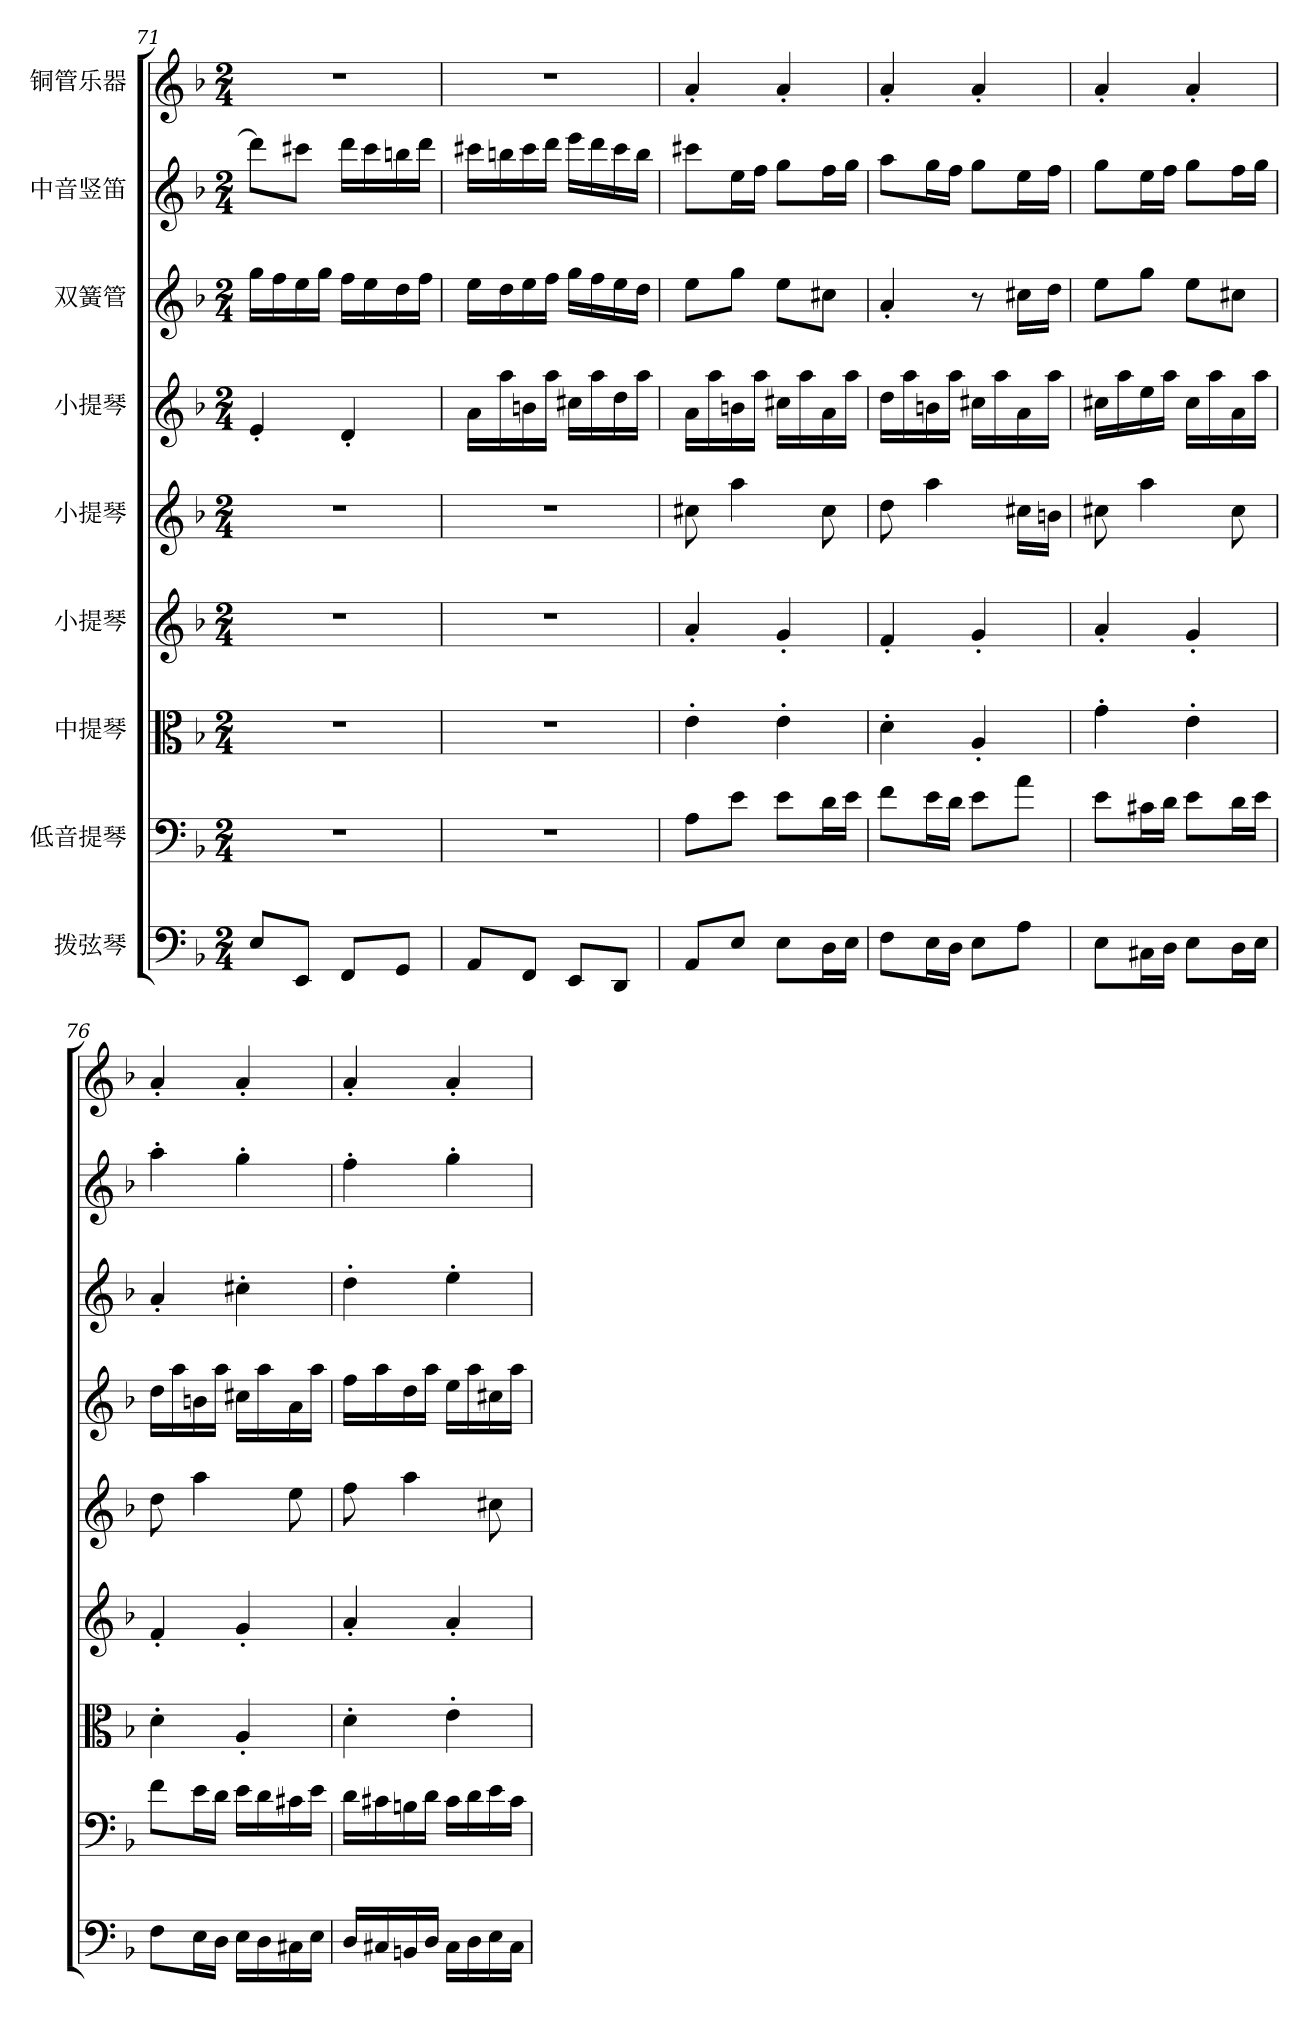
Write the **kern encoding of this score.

**kern	**kern	**kern	**kern	**kern	**kern	**kern	**kern	**kern
*part9	*part8	*part7	*part6	*part5	*part4	*part3	*part2	*part1
*staff9	*staff8	*staff7	*staff6	*staff5	*staff4	*staff3	*staff2	*staff1
*I"拨弦琴	*I"低音提琴	*I"中提琴	*I"小提琴	*I"小提琴	*I"小提琴	*I"双簧管	*I"中音竖笛	*I"铜管乐器
*clefF4	*clefF4	*clefC3	*clefG2	*clefG2	*clefG2	*clefG2	*clefG2	*clefG2
*	*ITrd7c12	*	*	*	*	*	*	*
*k[b-]	*k[b-]	*k[b-]	*k[b-]	*k[b-]	*k[b-]	*k[b-]	*k[b-]	*k[b-]
*M2/4	*M2/4	*M2/4	*M2/4	*M2/4	*M2/4	*M2/4	*M2/4	*M2/4
=71	=71	=71	=71	=71	=71	=71	=71	=71
8E/L	2r	2r	2r	2r	4e'/	16gg\LL	8ddd\L]	2r
.	.	.	.	.	.	16ff\	.	.
8EE/J	.	.	.	.	.	16ee\	8ccc#X\J	.
.	.	.	.	.	.	16gg\JJ	.	.
8FF/L	.	.	.	.	4d'/	16ff\LL	16ddd\LL	.
.	.	.	.	.	.	16ee\	16ccc#\	.
8GG/J	.	.	.	.	.	16dd\	16bbn\	.
.	.	.	.	.	.	16ff\JJ	16ddd\JJ	.
=72	=72	=72	=72	=72	=72	=72	=72	=72
8AA/L	2r	2r	2r	2r	16a\LL	16ee\LL	16ccc#X\LL	2r
.	.	.	.	.	16aa\	16dd\	16bbn\	.
8FF/J	.	.	.	.	16bn\	16ee\	16ccc#\	.
.	.	.	.	.	16aa\JJ	16ff\JJ	16ddd\JJ	.
8EE/L	.	.	.	.	16cc#X\LL	16gg\LL	16eee\LL	.
.	.	.	.	.	16aa\	16ff\	16ddd\	.
8DD/J	.	.	.	.	16dd\	16ee\	16ccc#\	.
.	.	.	.	.	16aa\JJ	16dd\JJ	16bb\JJ	.
!!LO:PB:g=z
=73	=73	=73	=73	=73	=73	=73	=73	=73
8AA/L	8AA\L	4e'\	4a'/	8cc#X\	16a\LL	8ee\L	8ccc#X\L	4a'/
.	.	.	.	.	16aa\	.	.	.
8E/J	8E\J	.	.	4aa\	16bn\	8gg\J	16ee\L	.
.	.	.	.	.	16aa\JJ	.	16ff\JJ	.
8E\L	8E\L	4e'\	4g'/	.	16cc#X\LL	8ee\L	8gg\L	4a'/
.	.	.	.	.	16aa\	.	.	.
16D\L	16D\L	.	.	8cc#\	16a\	8cc#X\J	16ff\L	.
16E\JJ	16E\JJ	.	.	.	16aa\JJ	.	16gg\JJ	.
=74	=74	=74	=74	=74	=74	=74	=74	=74
8F\L	8F\L	4d'\	4f'/	8dd\	16dd\LL	4a'/	8aa\L	4a'/
.	.	.	.	.	16aa\	.	.	.
16E\L	16E\L	.	.	4aa\	16bn\	.	16gg\L	.
16D\JJ	16D\JJ	.	.	.	16aa\JJ	.	16ff\JJ	.
8E\L	8E\L	4A'/	4g'/	.	16cc#X\LL	8r	8gg\L	4a'/
.	.	.	.	.	16aa\	.	.	.
8A\J	8A\J	.	.	16cc#X\LL	16a\	16cc#X\LL	16ee\L	.
.	.	.	.	16bn\JJ	16aa\JJ	16dd\JJ	16ff\JJ	.
=75	=75	=75	=75	=75	=75	=75	=75	=75
8E\L	8E\L	4g'\	4a'/	8cc#X\	16cc#X\LL	8ee\L	8gg\L	4a'/
.	.	.	.	.	16aa\	.	.	.
16C#X\L	16C#X\L	.	.	4aa\	16ee\	8gg\J	16ee\L	.
16D\JJ	16D\JJ	.	.	.	16aa\JJ	.	16ff\JJ	.
8E\L	8E\L	4e'\	4g'/	.	16cc#\LL	8ee\L	8gg\L	4a'/
.	.	.	.	.	16aa\	.	.	.
16D\L	16D\L	.	.	8cc#\	16a\	8cc#X\J	16ff\L	.
16E\JJ	16E\JJ	.	.	.	16aa\JJ	.	16gg\JJ	.
!!LO:PB:g=z
=76	=76	=76	=76	=76	=76	=76	=76	=76
8F\L	8F\L	4d'\	4f'/	8dd\	16dd\LL	4a'/	4aa'\	4a'/
.	.	.	.	.	16aa\	.	.	.
16E\L	16E\L	.	.	4aa\	16bn\	.	.	.
16D\JJ	16D\JJ	.	.	.	16aa\JJ	.	.	.
16E\LL	16E\LL	4A'/	4g'/	.	16cc#X\LL	4cc#X'\	4gg'\	4a'/
16D\	16D\	.	.	.	16aa\	.	.	.
16C#X\	16C#X\	.	.	8ee\	16a\	.	.	.
16E\JJ	16E\JJ	.	.	.	16aa\JJ	.	.	.
=77	=77	=77	=77	=77	=77	=77	=77	=77
16D/LL	16D\LL	4d'\	4a'/	8ff\	16ff\LL	4dd'\	4ff'\	4a'/
16C#X/	16C#X\	.	.	.	16aa\	.	.	.
16BBn/	16BBn\	.	.	4aa\	16dd\	.	.	.
16D/JJ	16D\JJ	.	.	.	16aa\JJ	.	.	.
16C#\LL	16C#\LL	4e'\	4a'/	.	16ee\LL	4ee'\	4gg'\	4a'/
16D\	16D\	.	.	.	16aa\	.	.	.
16E\	16E\	.	.	8cc#X\	16cc#X\	.	.	.
16C#\JJ	16C#\JJ	.	.	.	16aa\JJ	.	.	.
=	=	=	=	=	=	=	=	=
*-	*-	*-	*-	*-	*-	*-	*-	*-
